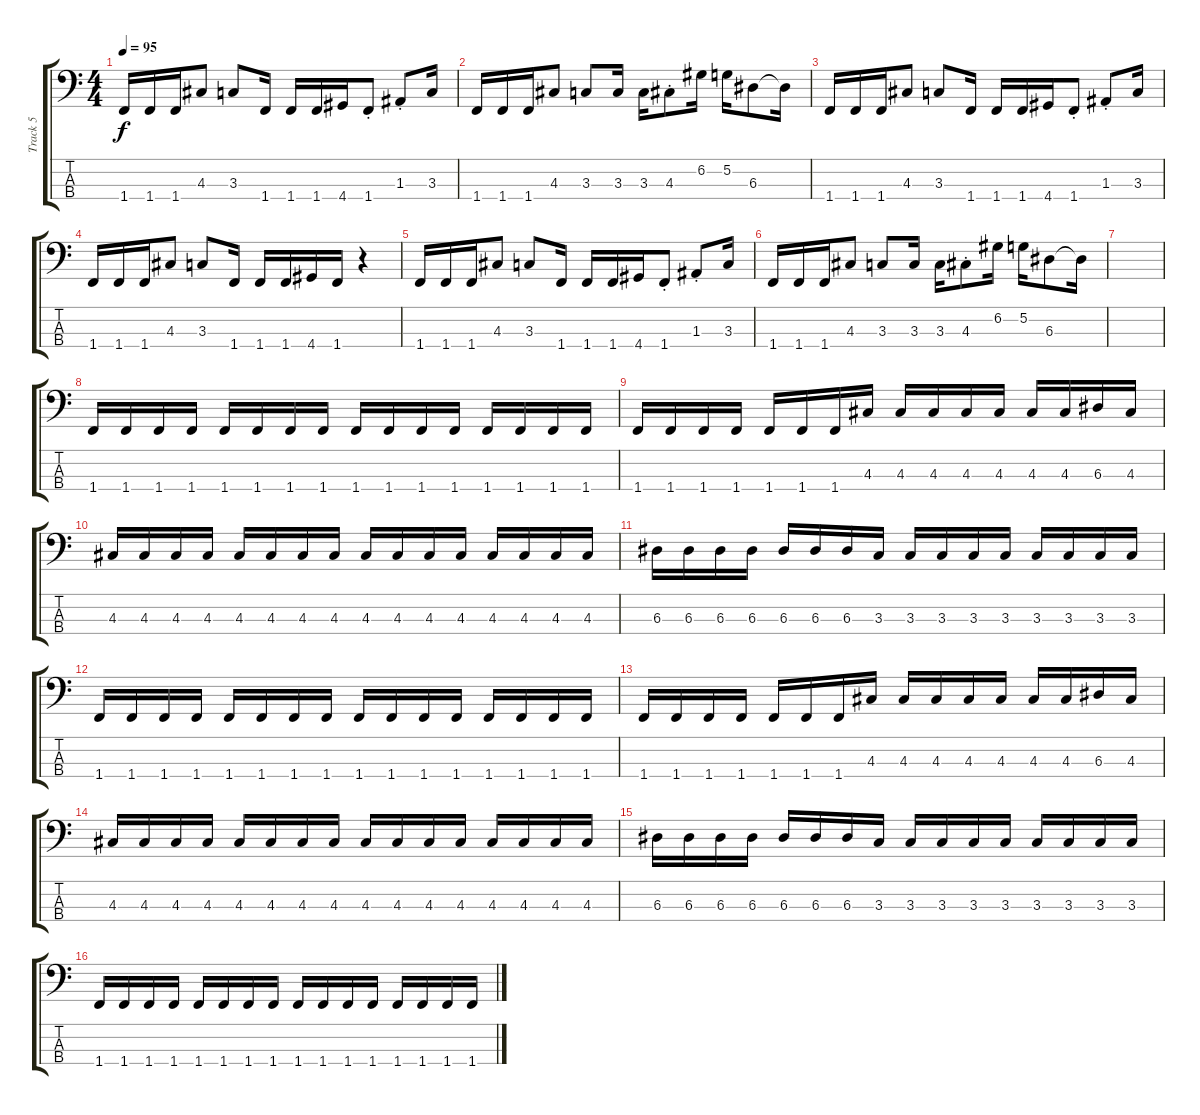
\track ("Track 5" "Track 5") {instrument electricbassfinger}
\staff {score tabs}
\tuning (G2 D2 A1 E1) {hide}
\ts (4 4)
\tempo 95
\clef f4
\ks c
1.4.16{dy f} 1.4.16 1.4.16 4.3.8 3.3.8 1.4.16 1.4.16 1.4.16 4.4.16 1.4{st}.8 1.3{st}.8 3.3.16 |
1.4.16 1.4.16 1.4.16 4.3.8 3.3.8 3.3.16 3.3.16 4.3{st}.8 6.2.16 5.2.16 6.3.8 6.3{t}.16 |
1.4.16 1.4.16 1.4.16 4.3.8 3.3.8 1.4.16 1.4.16 1.4.16 4.4.16 1.4{st}.8 1.3{st}.8 3.3.16 |
1.4.16 1.4.16 1.4.16 4.3.8 3.3.8 1.4.16 1.4.16 1.4.16 4.4.16 1.4.16 r.4 |
1.4.16 1.4.16 1.4.16 4.3.8 3.3.8 1.4.16 1.4.16 1.4.16 4.4.16 1.4{st}.8 1.3{st}.8 3.3.16 |
1.4.16 1.4.16 1.4.16 4.3.8 3.3.8 3.3.16 3.3.16 4.3{st}.8 6.2.16 5.2.16 6.3.8 6.3{t}.16 |
|
1.4.16 1.4.16 1.4.16 1.4.16 1.4.16 1.4.16 1.4.16 1.4.16 1.4.16 1.4.16 1.4.16 1.4.16 1.4.16 1.4.16 1.4.16 1.4.16 |
1.4.16 1.4.16 1.4.16 1.4.16 1.4.16 1.4.16 1.4.16 4.3.16 4.3.16 4.3.16 4.3.16 4.3.16 4.3.16 4.3.16 6.3.16 4.3.16 |
4.3.16 4.3.16 4.3.16 4.3.16 4.3.16 4.3.16 4.3.16 4.3.16 4.3.16 4.3.16 4.3.16 4.3.16 4.3.16 4.3.16 4.3.16 4.3.16 |
6.3.16 6.3.16 6.3.16 6.3.16 6.3.16 6.3.16 6.3.16 3.3.16 3.3.16 3.3.16 3.3.16 3.3.16 3.3.16 3.3.16 3.3.16 3.3.16 |
1.4.16 1.4.16 1.4.16 1.4.16 1.4.16 1.4.16 1.4.16 1.4.16 1.4.16 1.4.16 1.4.16 1.4.16 1.4.16 1.4.16 1.4.16 1.4.16 |
1.4.16 1.4.16 1.4.16 1.4.16 1.4.16 1.4.16 1.4.16 4.3.16 4.3.16 4.3.16 4.3.16 4.3.16 4.3.16 4.3.16 6.3.16 4.3.16 |
4.3.16 4.3.16 4.3.16 4.3.16 4.3.16 4.3.16 4.3.16 4.3.16 4.3.16 4.3.16 4.3.16 4.3.16 4.3.16 4.3.16 4.3.16 4.3.16 |
6.3.16 6.3.16 6.3.16 6.3.16 6.3.16 6.3.16 6.3.16 3.3.16 3.3.16 3.3.16 3.3.16 3.3.16 3.3.16 3.3.16 3.3.16 3.3.16 |
1.4.16 1.4.16 1.4.16 1.4.16 1.4.16 1.4.16 1.4.16 1.4.16 1.4.16 1.4.16 1.4.16 1.4.16 1.4.16 1.4.16 1.4.16 1.4.16
